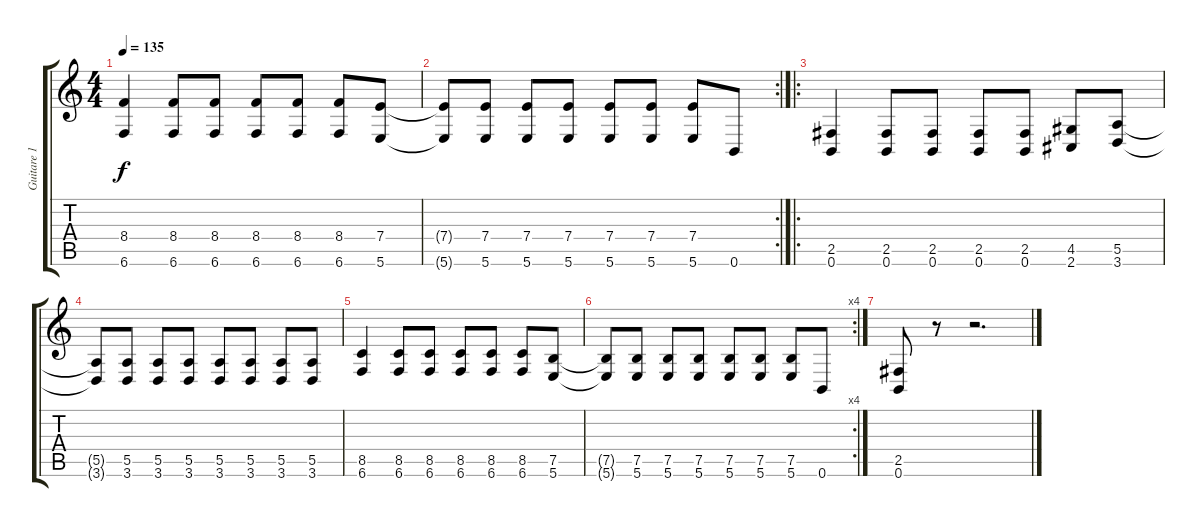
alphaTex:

\track ("Guitare 1" "Guitare 1") {instrument distortionguitar}
\staff {score tabs}
\tuning (B3 Gb3 D3 A2 E2 B1) {hide}
\ts (4 4)
\tempo 135
\clef g2
\ks c
(8.4 6.6).4{dy f} (8.4 6.6).8 (8.4 6.6).8 (8.4 6.6).8 (8.4 6.6).8 (8.4 6.6).8 (7.4 5.6).8 |
\rc 2
(7.4{t} 5.6{t}).8 (7.4 5.6).8 (7.4 5.6).8 (7.4 5.6).8 (7.4 5.6).8 (7.4 5.6).8 (7.4 5.6).8 0.6.8 |
\ro
(2.5 0.6).4 (2.5 0.6).8 (2.5 0.6).8 (2.5 0.6).8 (2.5 0.6).8 (4.5 2.6).8 (5.5 3.6).8 |
(5.5{t} 3.6{t}).8 (5.5 3.6).8 (5.5 3.6).8 (5.5 3.6).8 (5.5 3.6).8 (5.5 3.6).8 (5.5 3.6).8 (5.5 3.6).8 |
(8.5 6.6).4 (8.5 6.6).8 (8.5 6.6).8 (8.5 6.6).8 (8.5 6.6).8 (8.5 6.6).8 (7.5 5.6).8 |
\rc 4
(7.5{t} 5.6{t}).8 (7.5 5.6).8 (7.5 5.6).8 (7.5 5.6).8 (7.5 5.6).8 (7.5 5.6).8 (7.5 5.6).8 0.6.8 |
(2.5 0.6).8 r.8 r.2{d}
